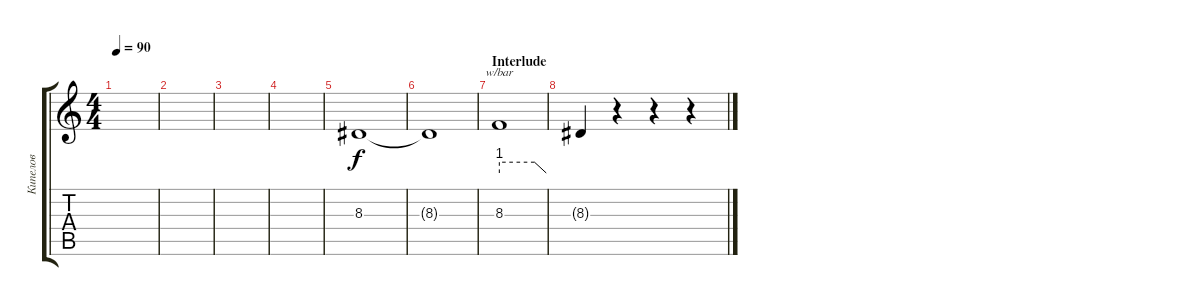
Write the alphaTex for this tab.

\track ("Кипелов" "Кипелов") {instrument tenorsax}
\staff {score tabs}
\tuning (E4 B3 G3 D3 A2 E2) {hide}
\ts (4 4)
\tempo 90
\clef g2
\ks c
|
|
|
|
8.3.1 |
8.3{t}.1 |
\section ("" "Interlude")
8.3.1{tbe (custom default 0 4 45 4 60 0)} |
8.3{t}.4 r.4 r.4 r.4
